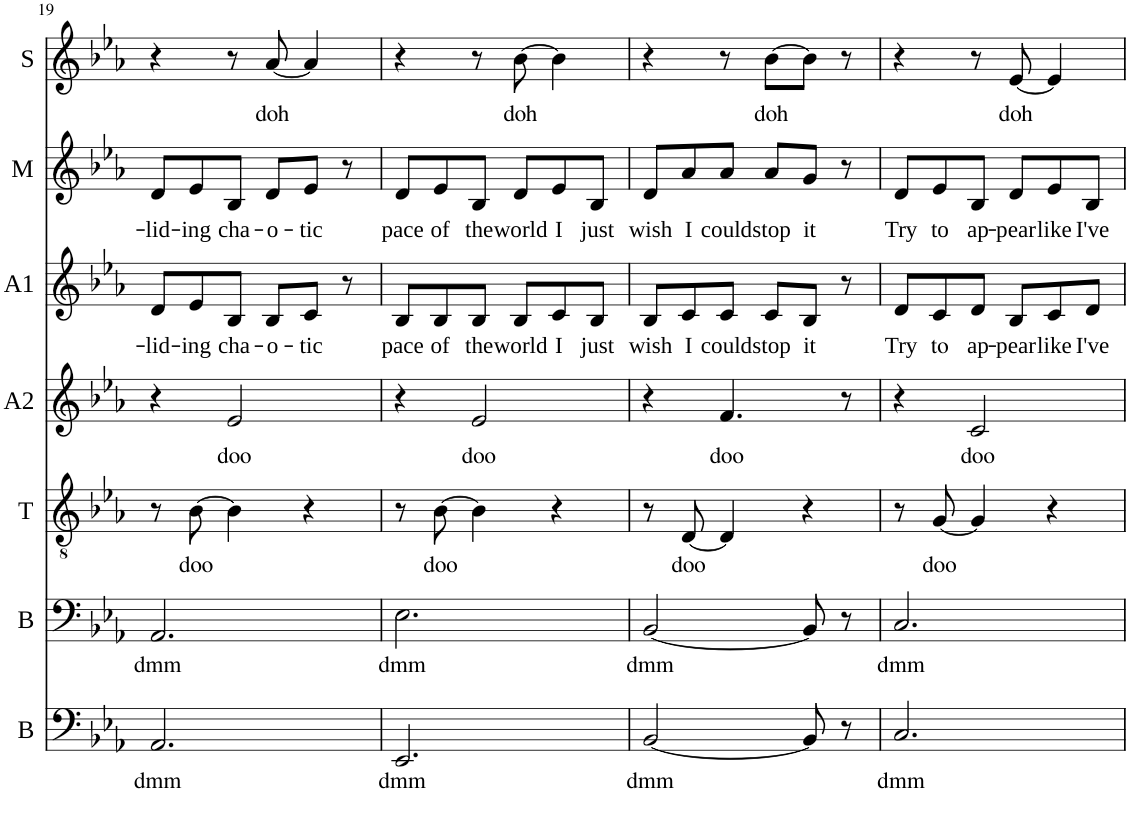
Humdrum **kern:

**kern	**text	**kern	**text	**kern	**text	**kern	**text	**kern	**text	**kern	**text	**kern	**text
*part7	*part7	*part6	*part6	*part5	*part5	*part4	*part4	*part3	*part3	*part2	*part2	*part1	*part1
*staff7	*staff7	*staff6	*staff6	*staff5	*staff5	*staff4	*staff4	*staff3	*staff3	*staff2	*staff2	*staff1	*staff1
*I"Bass	*	*I"Baritone	*	*I"Tenor	*	*I"Alto 2	*	*I"Alto 1	*	*I"Mezzo	*	*I"Soprano	*
*I'B	*	*I'B	*	*I'T	*	*I'A2	*	*I'A1	*	*I'M	*	*I'S	*
!!LO:PB:g=z
*clefF4	*	*clefF4	*	*clefGv2	*	*clefG2	*	*clefG2	*	*clefG2	*	*clefG2	*
*k[b-e-a-]	*	*k[b-e-a-]	*	*k[b-e-a-]	*	*k[b-e-a-]	*	*k[b-e-a-]	*	*k[b-e-a-]	*	*k[b-e-a-]	*
*M6/8	*	*M6/8	*	*M6/8	*	*M6/8	*	*M6/8	*	*M6/8	*	*M6/8	*
=19	=19	=19	=19	=19	=19	=19	=19	=19	=19	=19	=19	=19	=19
!	!LO:LY:b	!	!LO:LY:b	!	!	!	!	!	!LO:LY:b	!	!LO:LY:b	!	!
2.AA-/	dmm	2.AA-/	dmm	8r	.	4r	.	8d/L	-lid-	8d/L	-lid-	4r	.
!	!	!	!	!	!LO:LY:b	!	!	!	!LO:LY:b	!	!LO:LY:b	!	!
.	.	.	.	[8B-\	doo	.	.	8e-/	-ing	8e-/	-ing	.	.
!	!	!	!	!	!	!	!LO:LY:b	!	!LO:LY:b	!	!LO:LY:b	!	!
.	.	.	.	4B-\]	.	2e-/	doo	8B-/J	cha-	8B-/J	cha-	8r	.
!	!	!	!	!	!	!	!	!	!LO:LY:b	!	!LO:LY:b	!	!LO:LY:b
.	.	.	.	.	.	.	.	8B-/L	-o-	8d/L	-o-	[8a-/	doh
!	!	!	!	!	!	!	!	!	!LO:LY:b	!	!LO:LY:b	!	!
.	.	.	.	4r	.	.	.	8c/J	-tic	8e-/J	-tic	4a-/]	.
.	.	.	.	.	.	.	.	8r	.	8r	.	.	.
=20	=20	=20	=20	=20	=20	=20	=20	=20	=20	=20	=20	=20	=20
!	!LO:LY:b	!	!LO:LY:b	!	!	!	!	!	!LO:LY:b	!	!LO:LY:b	!	!
2.EE-/	dmm	2.E-\	dmm	8r	.	4r	.	8B-/L	pace	8d/L	pace	4r	.
!	!	!	!	!	!LO:LY:b	!	!	!	!LO:LY:b	!	!LO:LY:b	!	!
.	.	.	.	[8B-\	doo	.	.	8B-/	of	8e-/	of	.	.
!	!	!	!	!	!	!	!LO:LY:b	!	!LO:LY:b	!	!LO:LY:b	!	!
.	.	.	.	4B-\]	.	2e-/	doo	8B-/J	the	8B-/J	the	8r	.
!	!	!	!	!	!	!	!	!	!LO:LY:b	!	!LO:LY:b	!	!LO:LY:b
.	.	.	.	.	.	.	.	8B-/L	world	8d/L	world	[8b-\	doh
!	!	!	!	!	!	!	!	!	!LO:LY:b	!	!LO:LY:b	!	!
.	.	.	.	4r	.	.	.	8c/	I	8e-/	I	4b-\]	.
!	!	!	!	!	!	!	!	!	!LO:LY:b	!	!LO:LY:b	!	!
.	.	.	.	.	.	.	.	8B-/J	just	8B-/J	just	.	.
=21	=21	=21	=21	=21	=21	=21	=21	=21	=21	=21	=21	=21	=21
!	!LO:LY:b	!	!LO:LY:b	!	!	!	!	!	!LO:LY:b	!	!LO:LY:b	!	!
[2BB-/	dmm	[2BB-/	dmm	8r	.	4r	.	8B-/L	wish	8d/L	wish	4r	.
!	!	!	!	!	!LO:LY:b	!	!	!	!LO:LY:b	!	!LO:LY:b	!	!
.	.	.	.	[8D/	doo	.	.	8c/	I	8a-/	I	.	.
!	!	!	!	!	!	!	!LO:LY:b	!	!LO:LY:b	!	!LO:LY:b	!	!
.	.	.	.	4D/]	.	4.f/	doo	8c/J	could	8a-/J	could	8r	.
!	!	!	!	!	!	!	!	!	!LO:LY:b	!	!LO:LY:b	!	!LO:LY:b
.	.	.	.	.	.	.	.	8c/L	stop	8a-/L	stop	[8b-\L	doh
!	!	!	!	!	!	!	!	!	!LO:LY:b	!	!LO:LY:b	!	!
8BB-/]	.	8BB-/]	.	4r	.	.	.	8B-/J	it	8g/J	it	8b-\J]	.
8r	.	8r	.	.	.	8r	.	8r	.	8r	.	8r	.
=22	=22	=22	=22	=22	=22	=22	=22	=22	=22	=22	=22	=22	=22
!	!LO:LY:b	!	!LO:LY:b	!	!	!	!	!	!LO:LY:b	!	!LO:LY:b	!	!
2.C/	dmm	2.C/	dmm	8r	.	4r	.	8d/L	Try	8d/L	Try	4r	.
!	!	!	!	!	!LO:LY:b	!	!	!	!LO:LY:b	!	!LO:LY:b	!	!
.	.	.	.	[8G/	doo	.	.	8c/	to	8e-/	to	.	.
!	!	!	!	!	!	!	!LO:LY:b	!	!LO:LY:b	!	!LO:LY:b	!	!
.	.	.	.	4G/]	.	2c/	doo	8d/J	ap-	8B-/J	ap-	8r	.
!	!	!	!	!	!	!	!	!	!LO:LY:b	!	!LO:LY:b	!	!LO:LY:b
.	.	.	.	.	.	.	.	8B-/L	-pear	8d/L	-pear	[8e-/	doh
!	!	!	!	!	!	!	!	!	!LO:LY:b	!	!LO:LY:b	!	!
.	.	.	.	4r	.	.	.	8c/	like	8e-/	like	4e-/]	.
!	!	!	!	!	!	!	!	!	!LO:LY:b	!	!LO:LY:b	!	!
.	.	.	.	.	.	.	.	8d/J	I've	8B-/J	I've	.	.
=	=	=	=	=	=	=	=	=	=	=	=	=	=
*-	*-	*-	*-	*-	*-	*-	*-	*-	*-	*-	*-	*-	*-
